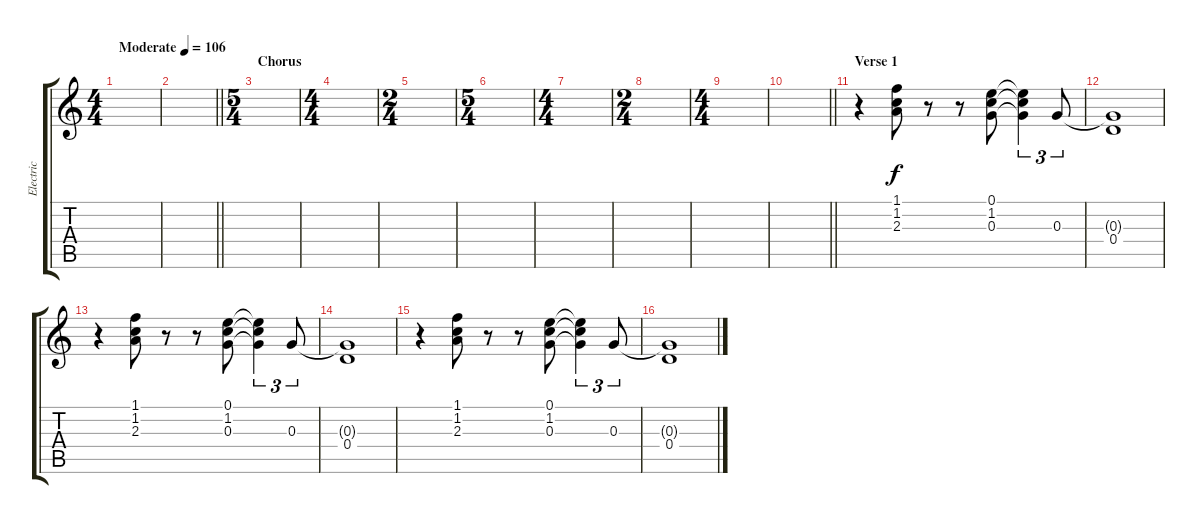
\track ("Electric" "Electric") {instrument overdrivenguitar}
\staff {score tabs}
\tuning (E4 B3 G3 D3 A2 E2) {hide}
\ts (4 4)
\tempo (106 "Moderate")
\clef g2
\ks c
|
\barLineRight lightlight
|
\ts (5 4)
\section ("" "Chorus")
|
\ts (4 4)
|
\ts (2 4)
|
\ts (5 4)
|
\ts (4 4)
|
\ts (2 4)
|
\ts (4 4)
|
\barLineRight lightlight
|
\section ("" "Verse 1")
r.4{volume 5} (1.1 1.2 2.3).8 r.8 r.8 (0.1 1.2 0.3).8 (0.1{t} 1.2{t} 0.3{t}).4{tu (3 2)} 0.3.8{tu (3 2)} |
(0.3{t} 0.4).1 |
r.4 (1.1 1.2 2.3).8 r.8 r.8 (0.1 1.2 0.3).8 (0.1{t} 1.2{t} 0.3{t}).4{tu (3 2)} 0.3.8{tu (3 2)} |
(0.3{t} 0.4).1 |
r.4 (1.1 1.2 2.3).8 r.8 r.8 (0.1 1.2 0.3).8 (0.1{t} 1.2{t} 0.3{t}).4{tu (3 2)} 0.3.8{tu (3 2)} |
(0.3{t} 0.4).1
